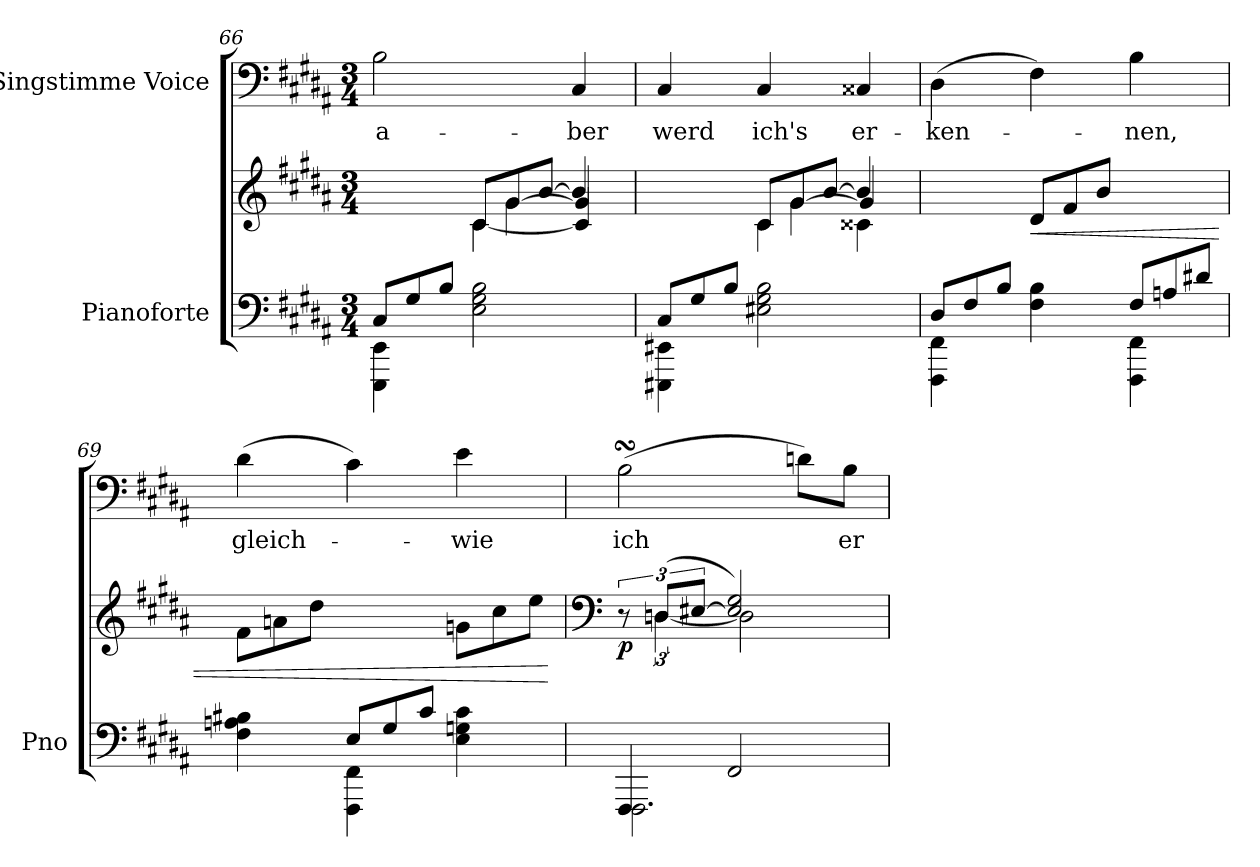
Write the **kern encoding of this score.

**kern	**kern	**dynam	**kern	**text
*part2	*part2	*part2	*part1	*part1
*staff3	*staff2	*staff2/3	*staff1	*staff1
*I"Pianoforte	*	*	*I"Singstimme Voice	*
*I'Pno	*	*	*	*
!!LO:LB:g=z
*clefF4	*clefG2	*	*clefF4	*
*k[f#c#g#d#a#]	*k[f#c#g#d#a#]	*	*k[f#c#g#d#a#]	*
*M3/4	*M3/4	*	*M3/4	*
*Xtuplet	*	*	*	*
=66	=66	=66	=66	=66
*^	*^	*	*	*
*	*	*	*^	*	*	*
!	!	!	!	!	!	!	!LO:LY:b
(>12C#/L	4EEE\ 4EE\	4ryy	4ryy	4ryy	.	2B\	a-
12G#/	.	.	.	.	.	.	.
12B/J	.	.	.	.	.	.	.
*	*	*Xtuplet	*	*	*	*	*
2ryy	2E\ 2G#\ 2B\	12c#/L	[4c#\	12ryy	.	.	.
.	.	12g#/	.	[6g#\	.	.	.
.	.	[12b/J)	.	.	.	.	.
!	!	!	!	!	!	!	!LO:LY:b
.	.	4b/]	4c#/]	4g#/]	.	4C#/	-ber
=67	=67	=67	=67	=67	=67	=67	=67
!	!	!	!	!	!	!	!LO:LY:b
(>12C#/L	4EEE#X\ 4EE#X\	4ryy	4ryy	4ryy	.	4C#/	werd
12G#/	.	.	.	.	.	.	.
12B/J	.	.	.	.	.	.	.
!	!	!	!	!	!	!	!LO:LY:b
2ryy	2E#X\ 2G#\ 2B\	12c#/L	4c#\	12ryy	.	4C#/	ich's
.	.	12g#/	.	[6g#\	.	.	.
.	.	[12b/J)	.	.	.	.	.
!	!	!	!	!	!	!	!LO:LY:b
.	.	4b/]	4c##X\	4g#/]	.	4C##X/	er-
=68	=68	=68	=68	=68	=68	=68	=68
!	!	!	!	!	!	!	!LO:LY:b
*	*	*v	*v	*v	*	*	*
(>12D#/L	4FFF#\ 4FF#\	4ryy	.	(>4D#\	-ken-
12F#/	.	.	.	.	.
12B/J	.	.	.	.	.
!	!	!	!LO:HP:b	!	!
4ryy	4F#\ 4B\	12d#/L	<	4F#\)	.
.	.	12f#/	.	.	.
.	.	12b/J)	.	.	.
!	!	!	!	!	!LO:LY:b
(>12F#/L	4FFF#\ 4FF#\	4ryy	.	4B\	-nen,
12An/	.	.	.	.	.
12d#X/J	.	.	.	.	.
=69	=69	=69	=69	=69	=69
!	!	!	!	!	!LO:LY:b
4ryy	4F#\ 4An\ 4B#X\	12f#\L	.	(>4d#\	gleich-
.	.	12an\	.	.	.
.	.	12dd#\J)	.	.	.
(>12E/L	4FFF#\ 4FF#\	4ryy	.	4c#\)	.
12G#/	.	.	.	.	.
12c#/J	.	.	.	.	.
!	!	!	!	!	!LO:LY:b
4ryy	4E\ 4Gn\ 4c#\	12gn\L	.	4e\	-wie
.	.	12cc#\	.	.	.
.	.	12ee\J)	.	.	.
*v	*v	*	*	*	*
.	.	[	.	.
!!LO:LB:g=z
=70	=70	=70	=70	=70
*	*clefF4	*	*	*
*^	*	*	*	*
*	*	*tuplet	*	*	*
*	*	*^	*	*	*
!	!	!	!	!LO:DY:b	!	!LO:LY:b
4FFF#/	2.FFF#\	12r	12ryy	p	(>2BsSSs\	ich
.	.	(>12Dn/L	[6D\	.	.	.
.	.	[12E#X/J	.	.	.	.
2FF#/	.	2E#/] 2G#/)	2D\]	.	.	.
.	.	.	.	.	8dn\L)	.
!	!	!	!	!	!	!LO:LY:b
.	.	.	.	.	8B\J	er-
*v	*v	*	*	*	*	*
*	*v	*v	*	*	*
=	=	=	=	=
*-	*-	*-	*-	*-
